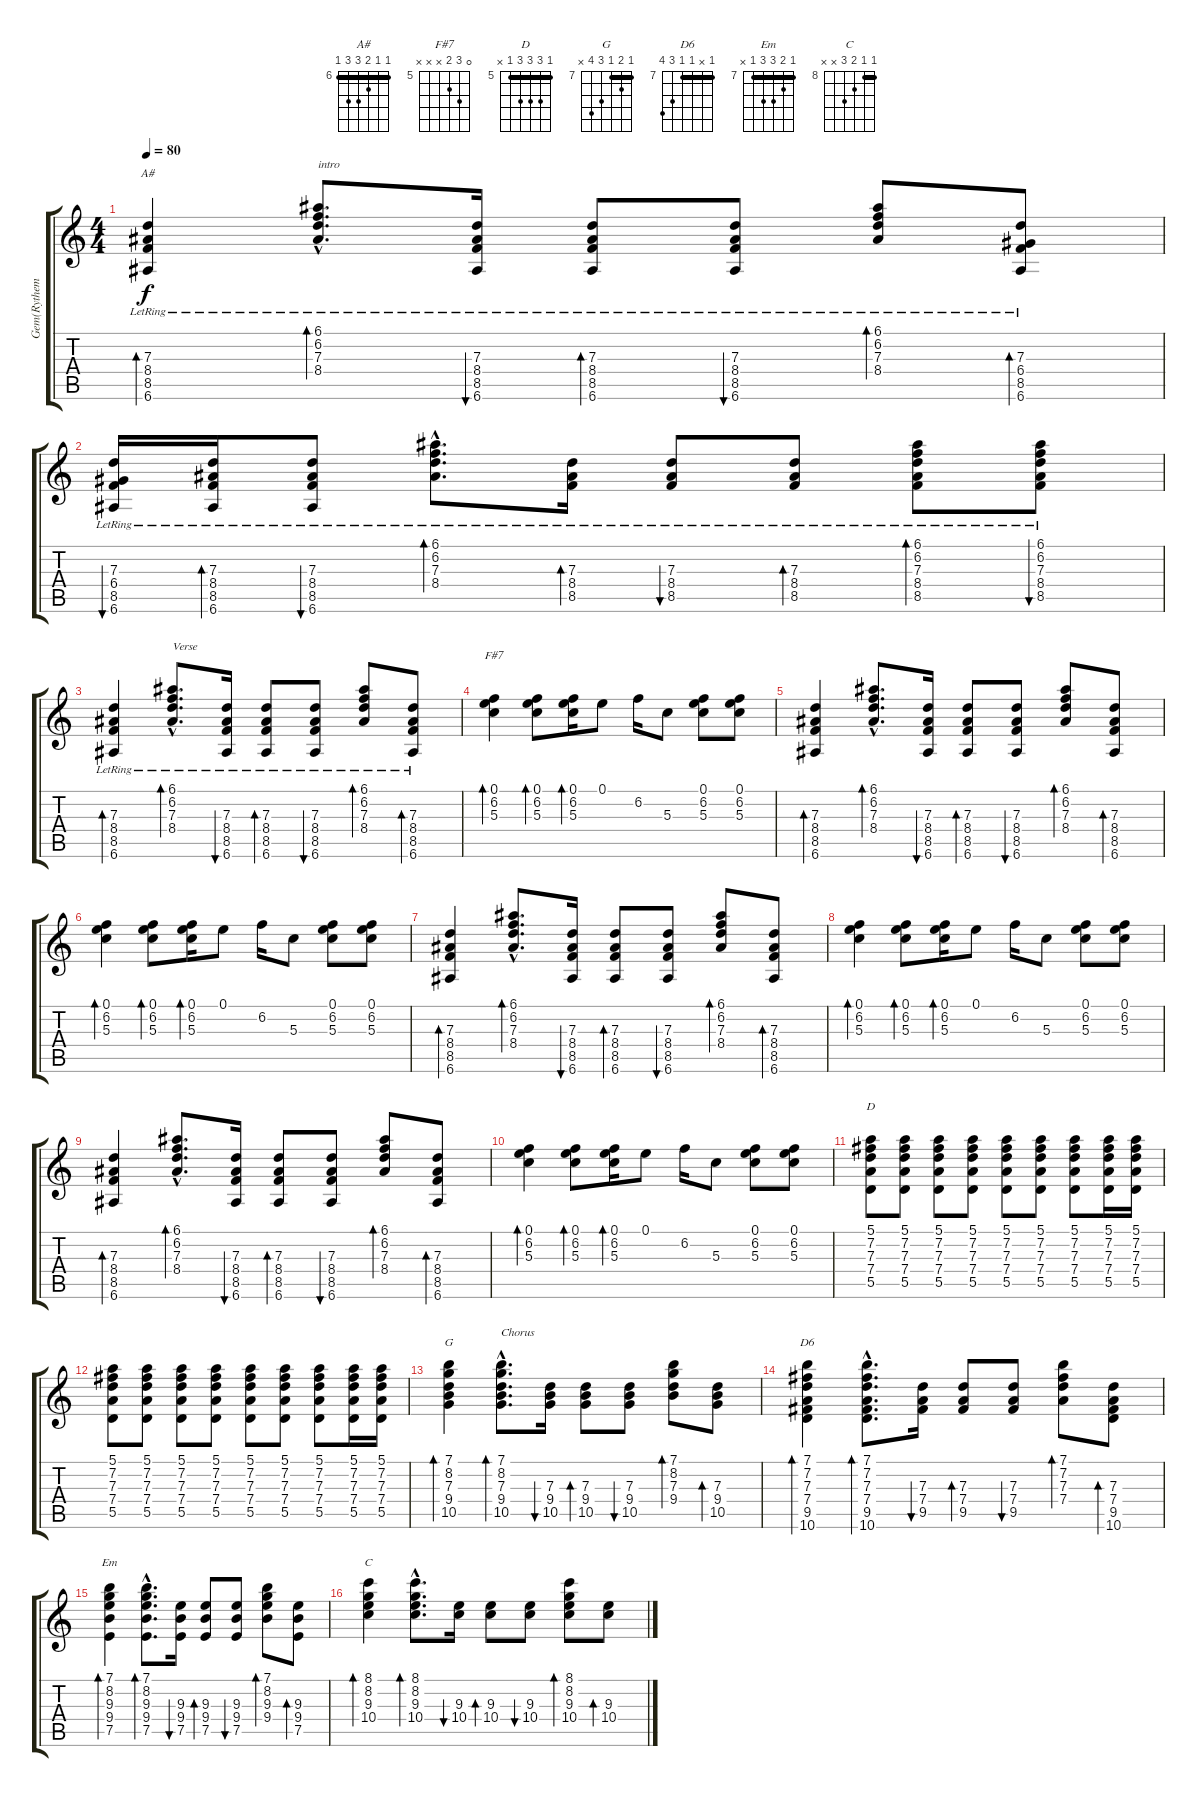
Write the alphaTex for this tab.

\track ("Gem(Rythem1 Guitar)" "Gem(Rythem") {instrument acousticguitarsteel}
\staff {score tabs}
\tuning (E4 B3 G3 D3 A2 E2) {hide}
\chord ("A#" 6 6 7 8 8 6) {firstfret 6 barre 6}
\chord ("F#7" 0 7 6 x x x) {firstfret 5}
\chord ("D" 5 7 7 7 5 x) {firstfret 5 barre 5}
\chord ("G" 7 8 7 9 10 x) {firstfret 7 barre 7}
\chord ("D6" 7 x 7 7 9 10) {firstfret 7 barre 7}
\chord ("Em" 7 8 9 9 7 x) {firstfret 7 barre 7}
\chord ("C" 8 8 9 10 x x) {firstfret 8 barre 8}
\ts (4 4)
\tempo 80
\clef g2
\ks c
(7.3{lr} 8.4{lr} 8.5{lr} 6.6{lr}).4{bd 60 ch "A#" dy f instrument acousticguitarsteel} (6.1{hac lr} 6.2{hac lr} 7.3{hac lr} 8.4{hac lr}).8{d bd 60 txt "intro"} (7.3{lr} 8.4{lr} 8.5{lr} 6.6{lr}).16{bu 60} (7.3{lr} 8.4{lr} 8.5{lr} 6.6{lr}).8{bd 60} (7.3{lr} 8.4{lr} 8.5{lr} 6.6{lr}).8{bu 60} (6.1{lr} 6.2{lr} 7.3{lr} 8.4{lr}).8{bd 60} (7.3{lr} 6.4{lr} 8.5{lr} 6.6{lr}).8{bd 60} |
(7.3{lr} 6.4{lr} 8.5{lr} 6.6{lr}).16{bu 60} (7.3{lr} 8.4{lr} 8.5{lr} 6.6{lr}).16{bd 60} (7.3{lr} 8.4{lr} 8.5{lr} 6.6{lr}).8{bu 60} (6.1{hac lr} 6.2{hac lr} 7.3{hac lr} 8.4{hac lr}).8{d bd 60} (7.3{lr} 8.4{lr} 8.5{lr}).16{bd 60} (7.3{lr} 8.4{lr} 8.5{lr}).8{bu 60} (7.3{lr} 8.4{lr} 8.5{lr}).8{bd 60} (6.1{lr} 6.2{lr} 7.3{lr} 8.4{lr} 8.5{lr}).8{bd 60} (6.1{lr} 6.2{lr} 7.3{lr} 8.4{lr} 8.5{lr}).8{bu 60} |
(7.3{lr} 8.4{lr} 8.5{lr} 6.6{lr}).4{bd 60} (6.1{hac lr} 6.2{hac lr} 7.3{hac lr} 8.4{hac lr}).8{d bd 60 txt "Verse"} (7.3{lr} 8.4{lr} 8.5{lr} 6.6{lr}).16{bu 60} (7.3{lr} 8.4{lr} 8.5{lr} 6.6{lr}).8{bd 60} (7.3{lr} 8.4{lr} 8.5{lr} 6.6{lr}).8{bu 60} (6.1{lr} 6.2{lr} 7.3{lr} 8.4{lr}).8{bd 60} (7.3{lr} 8.4{lr} 8.5{lr} 6.6{lr}).8{bd 60} |
(0.1 6.2 5.3).4{bd 60 ch "F#7"} (0.1 6.2 5.3).8{bd 60} (0.1 6.2 5.3).16{bd 60} 0.1.8 6.2.16 5.3.8 (0.1 6.2 5.3).8 (0.1 6.2 5.3).8 |
(7.3 8.4 8.5 6.6).4{bd 60} (6.1{hac} 6.2{hac} 7.3{hac} 8.4{hac}).8{d bd 60} (7.3 8.4 8.5 6.6).16{bu 60} (7.3 8.4 8.5 6.6).8{bd 60} (7.3 8.4 8.5 6.6).8{bu 60} (6.1 6.2 7.3 8.4).8{bd 60} (7.3 8.4 8.5 6.6).8{bd 60} |
(0.1 6.2 5.3).4{bd 60} (0.1 6.2 5.3).8{bd 60} (0.1 6.2 5.3).16{bd 60} 0.1.8 6.2.16 5.3.8 (0.1 6.2 5.3).8 (0.1 6.2 5.3).8 |
(7.3 8.4 8.5 6.6).4{bd 60} (6.1{hac} 6.2{hac} 7.3{hac} 8.4{hac}).8{d bd 60} (7.3 8.4 8.5 6.6).16{bu 60} (7.3 8.4 8.5 6.6).8{bd 60} (7.3 8.4 8.5 6.6).8{bu 60} (6.1 6.2 7.3 8.4).8{bd 60} (7.3 8.4 8.5 6.6).8{bd 60} |
(0.1 6.2 5.3).4{bd 60} (0.1 6.2 5.3).8{bd 60} (0.1 6.2 5.3).16{bd 60} 0.1.8 6.2.16 5.3.8 (0.1 6.2 5.3).8 (0.1 6.2 5.3).8 |
(7.3 8.4 8.5 6.6).4{bd 60} (6.1{hac} 6.2{hac} 7.3{hac} 8.4{hac}).8{d bd 60} (7.3 8.4 8.5 6.6).16{bu 60} (7.3 8.4 8.5 6.6).8{bd 60} (7.3 8.4 8.5 6.6).8{bu 60} (6.1 6.2 7.3 8.4).8{bd 60} (7.3 8.4 8.5 6.6).8{bd 60} |
(0.1 6.2 5.3).4{bd 60} (0.1 6.2 5.3).8{bd 60} (0.1 6.2 5.3).16{bd 60} 0.1.8 6.2.16 5.3.8 (0.1 6.2 5.3).8 (0.1 6.2 5.3).8 |
(5.1 7.2 7.3 7.4 5.5).8{ch "D"} (5.1 7.2 7.3 7.4 5.5).8 (5.1 7.2 7.3 7.4 5.5).8 (5.1 7.2 7.3 7.4 5.5).8 (5.1 7.2 7.3 7.4 5.5).8 (5.1 7.2 7.3 7.4 5.5).8 (5.1 7.2 7.3 7.4 5.5).8 (5.1 7.2 7.3 7.4 5.5).16 (5.1 7.2 7.3 7.4 5.5).16 |
(5.1 7.2 7.3 7.4 5.5).8 (5.1 7.2 7.3 7.4 5.5).8 (5.1 7.2 7.3 7.4 5.5).8 (5.1 7.2 7.3 7.4 5.5).8 (5.1 7.2 7.3 7.4 5.5).8 (5.1 7.2 7.3 7.4 5.5).8 (5.1 7.2 7.3 7.4 5.5).8 (5.1 7.2 7.3 7.4 5.5).16 (5.1 7.2 7.3 7.4 5.5).16 |
(7.1 8.2 7.3 9.4 10.5).4{bd 60 ch "G"} (7.1{hac} 8.2{hac} 7.3{hac} 9.4{hac} 10.5{hac}).8{d bd 60 txt "Chorus"} (7.3 9.4 10.5).16{bu 60} (7.3 9.4 10.5).8{bd 60} (7.3 9.4 10.5).8{bu 60} (7.1 8.2 7.3 9.4).8{bd 60} (7.3 9.4 10.5).8{bd 60} |
(7.1 7.2 7.3 7.4 9.5 10.6).4{bd 60 ch "D6"} (7.1{hac} 7.2{hac} 7.3{hac} 7.4{hac} 9.5{hac} 10.6{hac}).8{d bd 60} (7.3 7.4 9.5).16{bu 60} (7.3 7.4 9.5).8{bd 60} (7.3 7.4 9.5).8{bu 60} (7.1 7.2 7.3 7.4).8{bd 60} (7.3 7.4 9.5 10.6).8{bd 60} |
(7.1 8.2 9.3 9.4 7.5).4{bd 60 ch "Em"} (7.1{hac} 8.2{hac} 9.3{hac} 9.4{hac} 7.5{hac}).8{d bd 60} (9.3 9.4 7.5).16{bu 60} (9.3 9.4 7.5).8{bd 60} (9.3 9.4 7.5).8{bu 60} (7.1 8.2 9.3 9.4).8{bd 60} (9.3 9.4 7.5).8{bd 60} |
(8.1 8.2 9.3 10.4).4{bd 60 ch "C"} (8.1{hac} 8.2{hac} 9.3{hac} 10.4{hac}).8{d bd 60} (9.3 10.4).16{bu 60} (9.3 10.4).8{bd 60} (9.3 10.4).8{bu 60} (8.1 8.2 9.3 10.4).8{bd 60} (9.3 10.4).8{bd 60}
